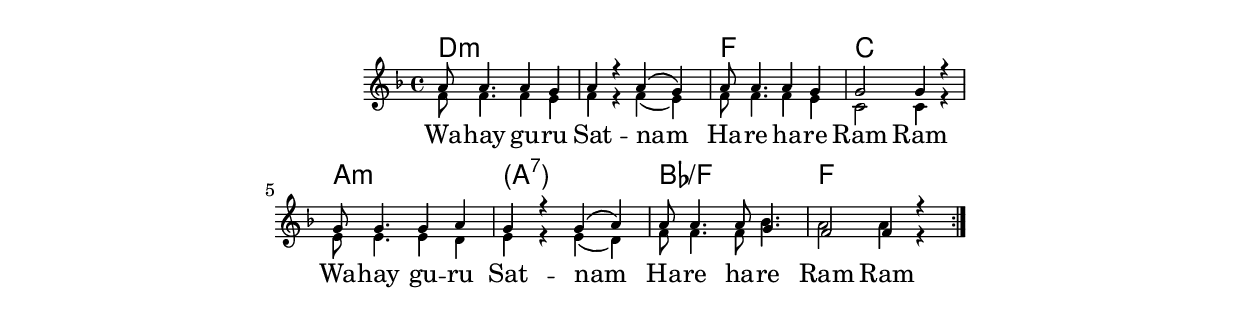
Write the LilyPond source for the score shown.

\version "2.19.45"
\paper {
	line-width = 4.6\in
}

#(define (parenthesis-ignatzek-chord-names in-pitches bass inversion context) 
(markup #:line ("(" (ignatzek-chord-names in-pitches bass inversion context) ")"))) 

melody = \relative c'' {
  \clef treble
  \key f \major
  \time 4/4 
	\new Voice = "words" {
		\voiceOne 
		\repeat volta 2 {
			a8 a4. a4 g | a r a( g) | a8 a4. a4 g | g2 g4 r |
			g8 g4. g4 a | g r g( a) | a8 a4. a8 g4. | f2 f4 r |
		}
	}
}

harmony = \relative c' {
  \voiceTwo
	f8 f4. f4 e | f r f( e) | f8 f4. f4 e | c2 c4 r |
	e8 e4. e4 d | e r e( d) | f8 f4. f8 bes4. | a2 a4 r |
}

text =  \lyricmode {
	Wa -- hay gu -- ru Sat -- nam__
	Ha -- re ha -- re Ram Ram
	Wa -- hay gu -- ru Sat -- nam__
	Ha -- re ha -- re Ram Ram
}

harmonies = \chordmode {
  	d1:m | d:m | f | c |
  	a:m | 
  	\set chordNameFunction = #parenthesis-ignatzek-chord-names 
		a1:7 
		\unset chordNameFunction 
  	| bes/f | f |
}

\score {
  <<
    \new ChordNames {
      \set chordChanges = ##t
      \harmonies
    }
    \new Staff \with { \magnifyStaff #5/7 } {
    <<
    	\new Voice = "upper" { \melody }
    	\new Voice = "lower" { \harmony }
    >>
  	}
  	\new Lyrics \lyricsto "words" \text
  >>
  
  
  \layout { 
   % #(layout-set-staff-size 14)
   }
  \midi { 
  	\tempo 4 = 125
  }
}